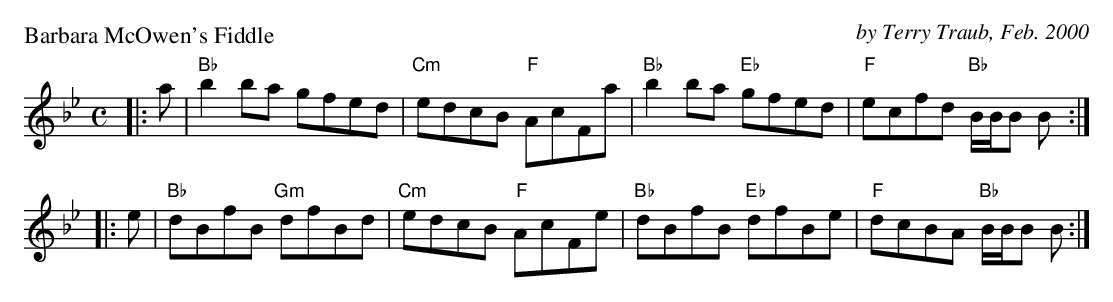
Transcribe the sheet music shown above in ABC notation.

X:1
P: Barbara McOwen's Fiddle
C: by Terry Traub, Feb. 2000
M: C
L: 1/8
K: Bb
|: a|"Bb"b2 ba gfed|"Cm"edcB "F"AcFa|"Bb"b2 ba "Eb"gfed|"F"ecfd "Bb"B/B/B B :|
|: e|"Bb"dBfB "Gm"dfBd|"Cm"edcB "F"AcFe|"Bb"dBfB "Eb"dfBe|"F"dcBA "Bb"B/B/B B :|
